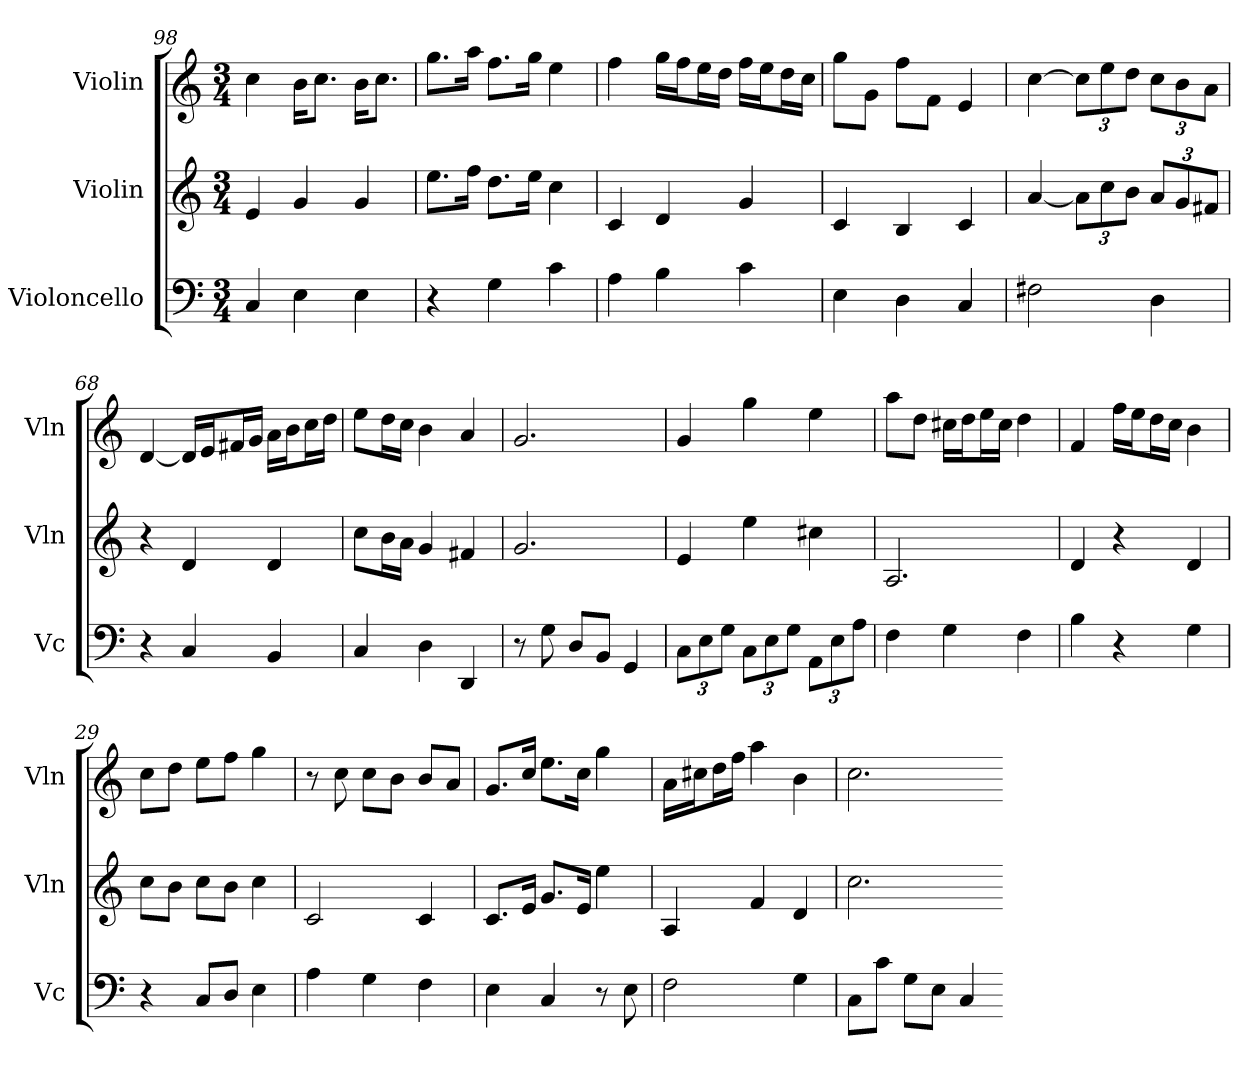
**kern	**kern	**kern
*part3	*part2	*part1
*staff3	*staff2	*staff1
*I"Violoncello	*I"Violin	*I"Violin
*I'Vc	*I'Vln	*I'Vln
*k[]	*k[]	*k[]
*M3/4	*M3/4	*M3/4
*MM120	*MM120	*MM120
=98	=98	=98
4C	4e	4cc
4E	4g	16bKL
.	.	8.ccJ
4E	4g	16bKL
.	.	8.ccJ
=84	=84	=84
4r	8.eeL	8.ggL
.	16ffJk	16aaJk
4G	8.ddL	8.ffL
.	16eeJk	16ggJk
4c	4cc	4ee
=171	=171	=171
4A	4c	4ff
4B	4d	16ggLL
.	.	16ffJ
.	.	16eeL
.	.	16ddJJ
4c	4g	16ffLL
.	.	16eeJ
.	.	16ddL
.	.	16ccJJ
=167	=167	=167
4E	4c	8ggL
.	.	8gJ
4D	4B	8ffL
.	.	8fJ
4C	4c	4e
=80	=80	=80
2F#X	[4a	[4cc
.	12aL]	12ccL]
.	12cc	12ee
.	12bJ	12ddJ
4D	12aL	12ccL
.	12g	12b
.	12f#XJ	12aJ
=68	=68	=68
4r	4r	[4d
4C	4d	16dLL]
.	.	16eJ
.	.	16f#XL
.	.	16gJJ
4BB	4d	16aLL
.	.	16bJ
.	.	16ccL
.	.	16ddJJ
=11	=11	=11
4C	8ccL	8eeL
.	16bL	16ddL
.	16aJJ	16ccJJ
4D	4g	4b
4DD	4f#X	4a
=107	=107	=107
8r	2.g	2.g
8G	.	.
8DL	.	.
8BBJ	.	.
4GG	.	.
=90	=90	=90
12CL	4e	4g
12E	.	.
12GJ	.	.
12CL	4ee	4gg
12E	.	.
12GJ	.	.
12AAL	4cc#X	4ee
12E	.	.
12AJ	.	.
=88	=88	=88
4F	2.A	8aaL
.	.	8ddJ
4G	.	16cc#XLL
.	.	16ddJ
.	.	16eeL
.	.	16cc#JJ
4F	.	4dd
=57	=57	=57
4B	4d	4f
4r	4r	16ffLL
.	.	16eeJ
.	.	16ddL
.	.	16ccJJ
4G	4d	4b
=29	=29	=29
4r	8ccL	8ccL
.	8bJ	8ddJ
8CL	8ccL	8eeL
8DJ	8bJ	8ffJ
4E	4cc	4gg
=174	=174	=174
4A	2c	8r
.	.	8cc
4G	.	8ccL
.	.	8bJ
4F	4c	8bL
.	.	8aJ
=115	=115	=115
4E	8.cL	8.gL
.	16eJk	16ccJk
4C	8.gL	8.eeL
.	16eJk	16ccJk
8r	4ee	4gg
8E	.	.
=149	=149	=149
2F	4A	16aLL
.	.	16cc#XJ
.	.	16ddL
.	.	16ffJJ
.	4f	4aa
4G	4d	4b
=111	=111	=111
8CL	2.cc	2.cc
8cJ	.	.
8GL	.	.
8EJ	.	.
4C	.	.
=-	=-	=-
*-	*-	*-
